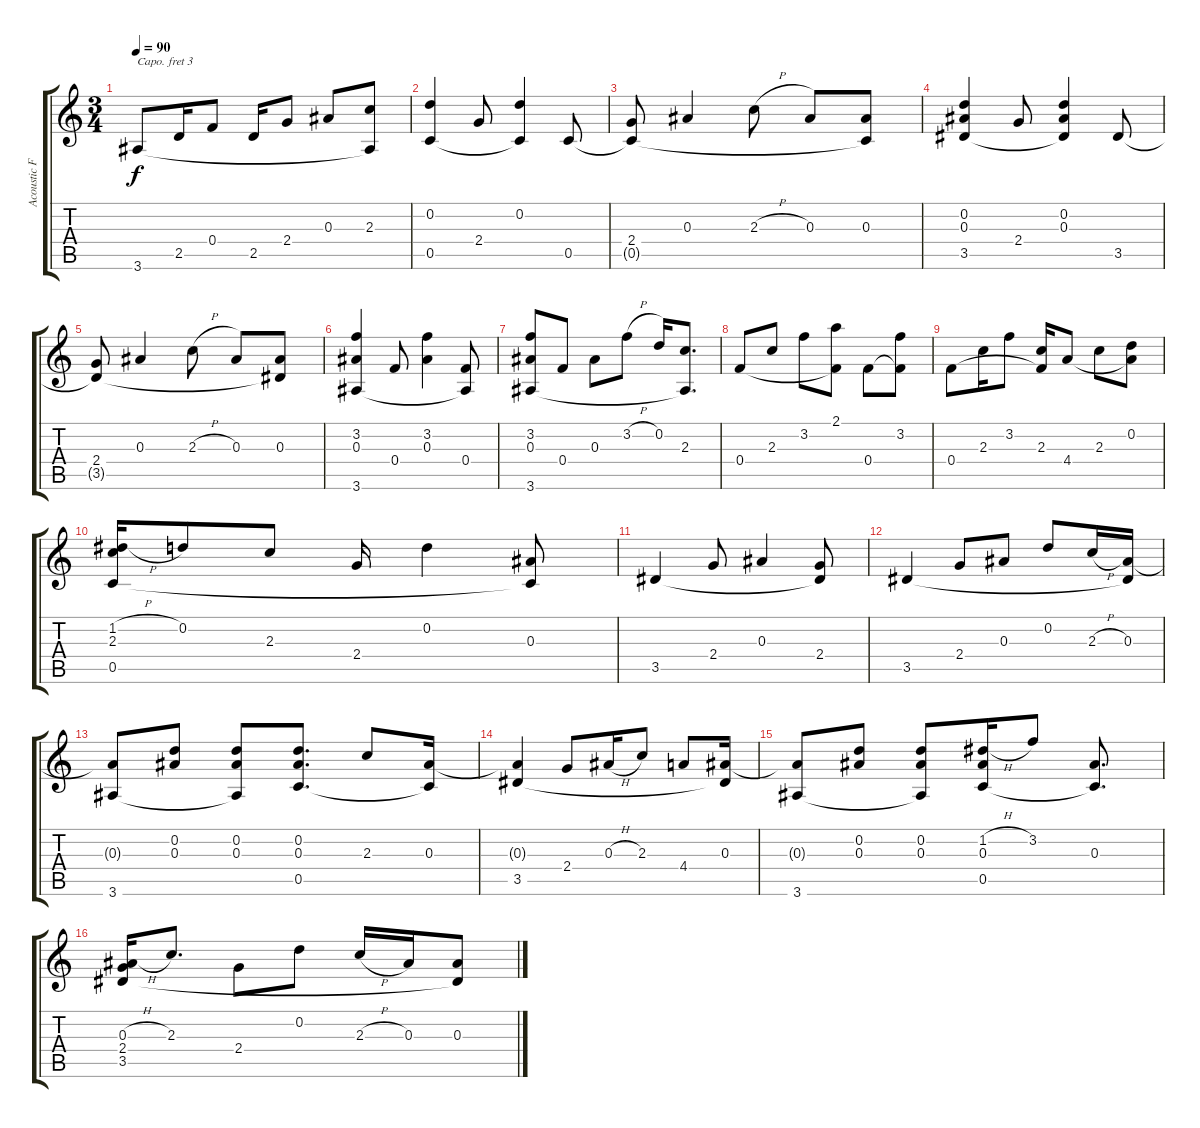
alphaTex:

\track ("Acoustic Fingerstyle Guitar Arrangement" "Acoustic F") {instrument acousticguitarnylon}
\staff {score tabs}
\capo 3
\tuning (E4 B3 G3 D3 A2 E2) {hide}
\ts (3 4)
\tempo 90
\clef g2
\ks c
3.6.8{dy f} 2.5.16 0.4.8 2.5.16 2.4.8 0.3.8 (2.3 3.6{t}).8 |
(0.2 0.5).4 2.4.8 (0.2 0.5{t}).4 0.5.8 |
(2.4 0.5{t}).8 0.3.4 2.3{h}.8 0.3.8 (0.3 0.5{t}).8 |
(0.2 0.3 3.5).4 2.4.8 (0.2 0.3 3.5{t}).4 3.5.8 |
(2.4 3.5{t}).8 0.3.4 2.3{h}.8 0.3.8 (0.3 3.5{t}).8 |
(3.2 0.3 3.6).4 0.4.8 (3.2 0.3).4 (0.4 3.6{t}).8 |
(3.2 0.3 3.6).8 0.4.8 0.3.8 3.2{h}.8 0.2.16 (2.3 3.6{t}).8{d} |
0.4.8 2.3.8 3.2.8 (2.1 0.4{t}).8 0.4.8 (3.2 0.4{t}).8 |
0.4.8 2.3.16 3.2.8 (2.3 0.4{t}).16 4.4.8 2.3.8 (0.2 4.4{t}).8 |
(1.2{h} 2.3 0.5).16 0.2.8 2.3.8 2.4.16 0.2.4 (0.3 0.5{t}).8 |
3.5.4 2.4.8 0.3.4 (2.4 3.5{t}).8 |
3.5.4 2.4.8 0.3.8 0.2.8 2.3{h}.16 (0.3 3.5{t}).16 |
(0.3{t} 3.6).8 (0.2 0.3).8 (0.2 0.3 3.6{t}).8 (0.2 0.3 0.5).8{d} 2.3.8 (0.3 0.5{t}).16 |
(0.3{t} 3.5).4 2.4.8 0.3{h}.16 2.3.8 4.4.8 (0.3 3.5{t}).16 |
(0.3{t} 3.6).8 (0.2 0.3).8 (0.2 0.3 3.6{t}).8 (1.2{h} 0.3 0.5).16 3.2.8 (0.3 0.5{t}).8{d} |
(0.3{h} 2.4 3.5).16 2.3.8{d} 2.4.8 0.2.8 2.3{h}.16 0.3.16 (0.3 3.5{t}).8
